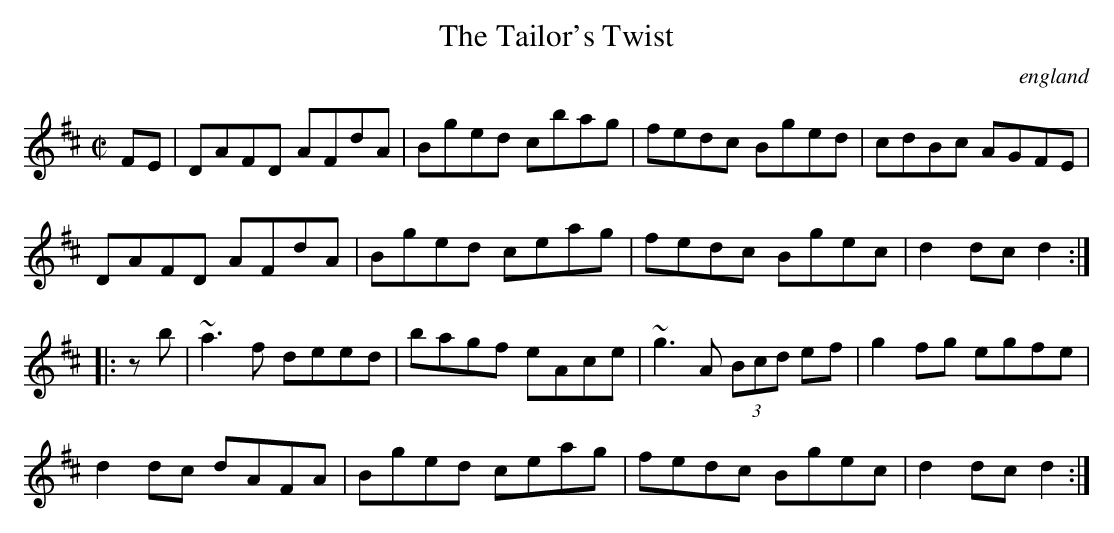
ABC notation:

X:1
T:Tailor's Twist, The
O:england
M:C|
K:D
FE|DAFD AFdA|Bged cbag|fedc Bged|cdBc AGFE|
DAFD AFdA|Bged ceag|fedc Bgec|d2dc d2:|
|:zb|~a3f deed|bagf eAce|~g3A (3Bcd ef|g2fg egfe|
d2dc dAFA|Bged ceag|fedc Bgec|d2dc d2:|
